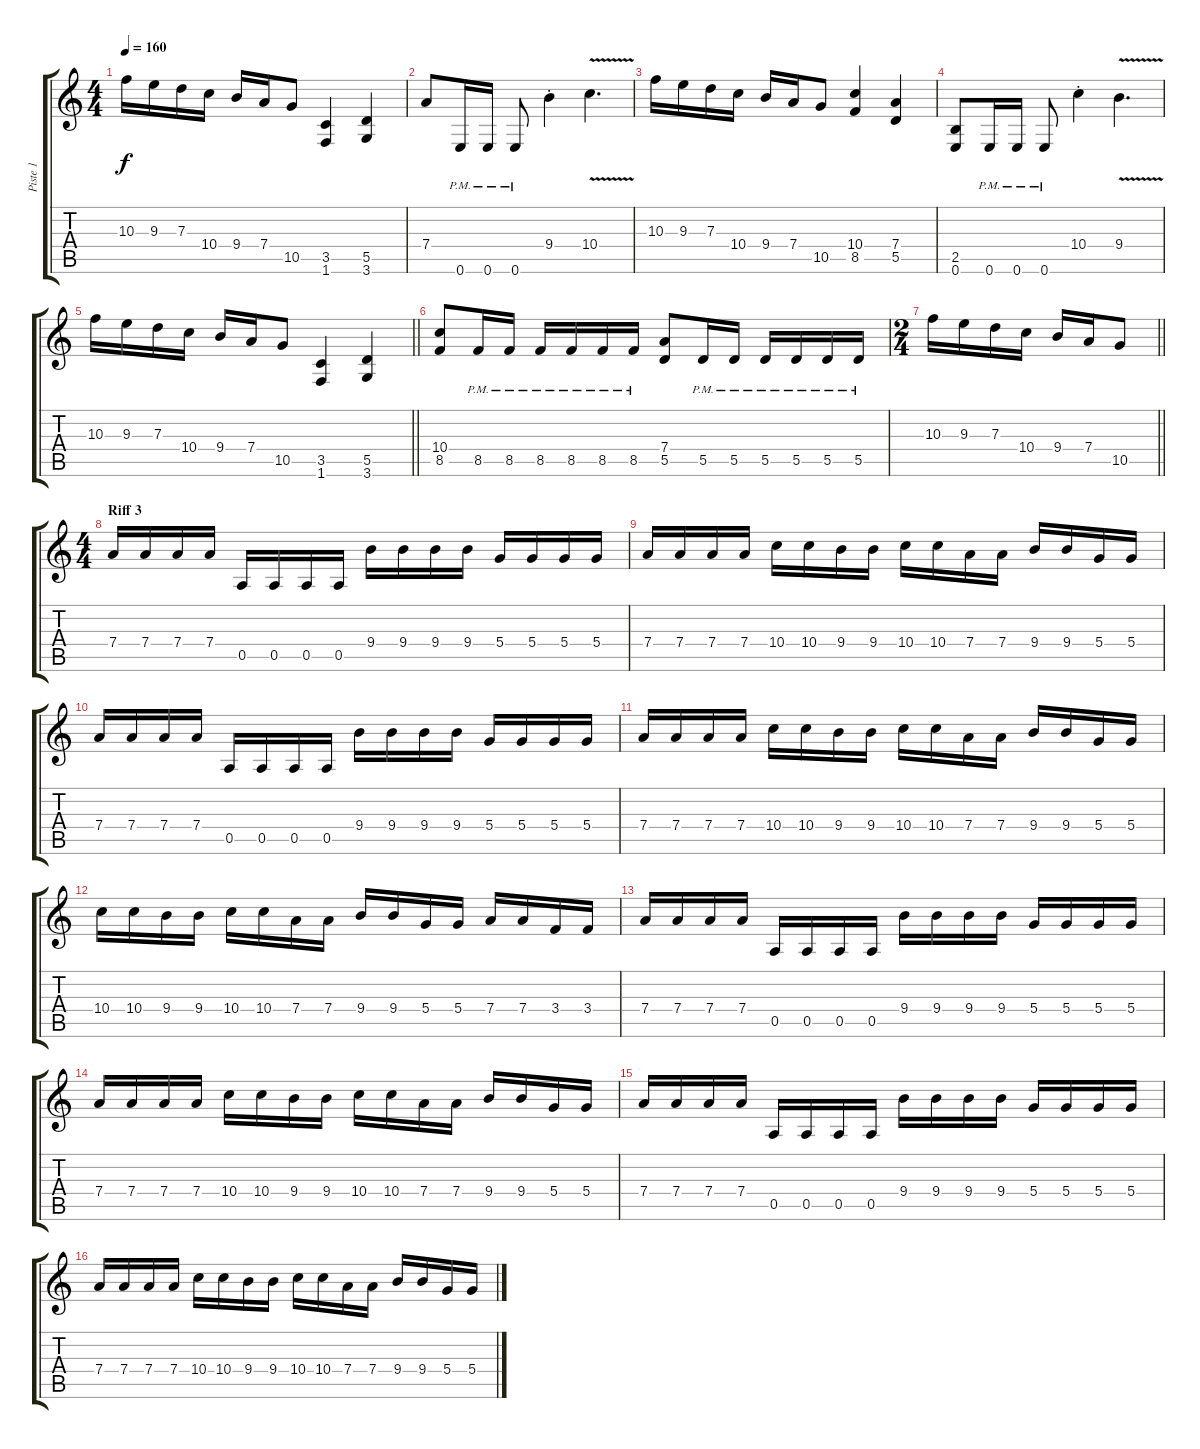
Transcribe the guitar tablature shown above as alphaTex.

\track ("Piste 1" "Piste 1") {instrument distortionguitar}
\staff {score tabs}
\tuning (E4 B3 G3 D3 A2 E2) {hide}
\ts (4 4)
\tempo 160
\clef g2
\ks c
10.3.16{dy f} 9.3.16 7.3.16 10.4.16 9.4.16 7.4.16 10.5.8 (3.5 1.6).4 (5.5 3.6).4 |
7.4.8 0.6{pm}.16 0.6{pm}.16 0.6{pm}.8 9.4{st}.4 10.4{v}.4{d} |
10.3.16 9.3.16 7.3.16 10.4.16 9.4.16 7.4.16 10.5.8 (10.4 8.5).4 (7.4 5.5).4 |
(2.5 0.6).8 0.6{pm}.16 0.6{pm}.16 0.6{pm}.8 10.4{st}.4 9.4{v}.4{d} |
\barLineRight lightlight
10.3.16 9.3.16 7.3.16 10.4.16 9.4.16 7.4.16 10.5.8 (3.5 1.6).4 (5.5 3.6).4 |
(10.4 8.5).8 8.5{pm}.16 8.5{pm}.16 8.5{pm}.16 8.5{pm}.16 8.5{pm}.16 8.5{pm}.16 (7.4 5.5).8 5.5{pm}.16 5.5{pm}.16 5.5{pm}.16 5.5{pm}.16 5.5{pm}.16 5.5{pm}.16 |
\ts (2 4)
\barLineRight lightlight
10.3.16 9.3.16 7.3.16 10.4.16 9.4.16 7.4.16 10.5.8 |
\ts (4 4)
\section ("" "Riff 3")
7.4.16 7.4.16 7.4.16 7.4.16 0.5.16 0.5.16 0.5.16 0.5.16 9.4.16 9.4.16 9.4.16 9.4.16 5.4.16 5.4.16 5.4.16 5.4.16 |
7.4.16 7.4.16 7.4.16 7.4.16 10.4.16 10.4.16 9.4.16 9.4.16 10.4.16 10.4.16 7.4.16 7.4.16 9.4.16 9.4.16 5.4.16 5.4.16 |
7.4.16 7.4.16 7.4.16 7.4.16 0.5.16 0.5.16 0.5.16 0.5.16 9.4.16 9.4.16 9.4.16 9.4.16 5.4.16 5.4.16 5.4.16 5.4.16 |
7.4.16 7.4.16 7.4.16 7.4.16 10.4.16 10.4.16 9.4.16 9.4.16 10.4.16 10.4.16 7.4.16 7.4.16 9.4.16 9.4.16 5.4.16 5.4.16 |
10.4.16 10.4.16 9.4.16 9.4.16 10.4.16 10.4.16 7.4.16 7.4.16 9.4.16 9.4.16 5.4.16 5.4.16 7.4.16 7.4.16 3.4.16 3.4.16 |
7.4.16 7.4.16 7.4.16 7.4.16 0.5.16 0.5.16 0.5.16 0.5.16 9.4.16 9.4.16 9.4.16 9.4.16 5.4.16 5.4.16 5.4.16 5.4.16 |
7.4.16 7.4.16 7.4.16 7.4.16 10.4.16 10.4.16 9.4.16 9.4.16 10.4.16 10.4.16 7.4.16 7.4.16 9.4.16 9.4.16 5.4.16 5.4.16 |
7.4.16 7.4.16 7.4.16 7.4.16 0.5.16 0.5.16 0.5.16 0.5.16 9.4.16 9.4.16 9.4.16 9.4.16 5.4.16 5.4.16 5.4.16 5.4.16 |
7.4.16 7.4.16 7.4.16 7.4.16 10.4.16 10.4.16 9.4.16 9.4.16 10.4.16 10.4.16 7.4.16 7.4.16 9.4.16 9.4.16 5.4.16 5.4.16
